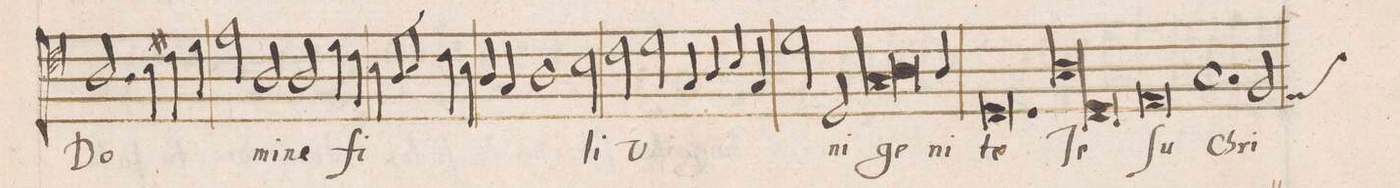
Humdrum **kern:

**kern	**text
*I"TENOR	*
*clefC4	*
*k[]	*
*met(C|)	*
*M2/1	*
2.A/	Do-
=38-	=38-
4B\	.
4c#X\	.
4d\	.
2e\	.
2A/	-mi-
=39-	=39-
2A/	-ne
4d\	fi-
4cny\	.
4B\	.
8A/L	.
8B/J	.
4c\	.
4B\	.
=40-	=40-
4A/	.
4G/	.
1A	.
2B\	-li
=41-	=41-
2c\	u-
2d\	.
4G/	.
4A/	.
4B/	.
4G/	.
=42-	=42-
2d\	.
2D/	-ni-
*lig	*
1G	-ge-
=43-	=43-
*col	*
2.A/	.
*Xlig	*
4A/	-ni-
*Xcol	*
0.D	-te
=44-	=44-
=45-	=45-
*lig	*
1A	Je-
1D	.
*Xlig	*
=46-	=46-
0E	-ſu
=47-	=47-
1.G	Chri-
2F/	.
*custos:E	*
=48-	=48-
*-	*-
